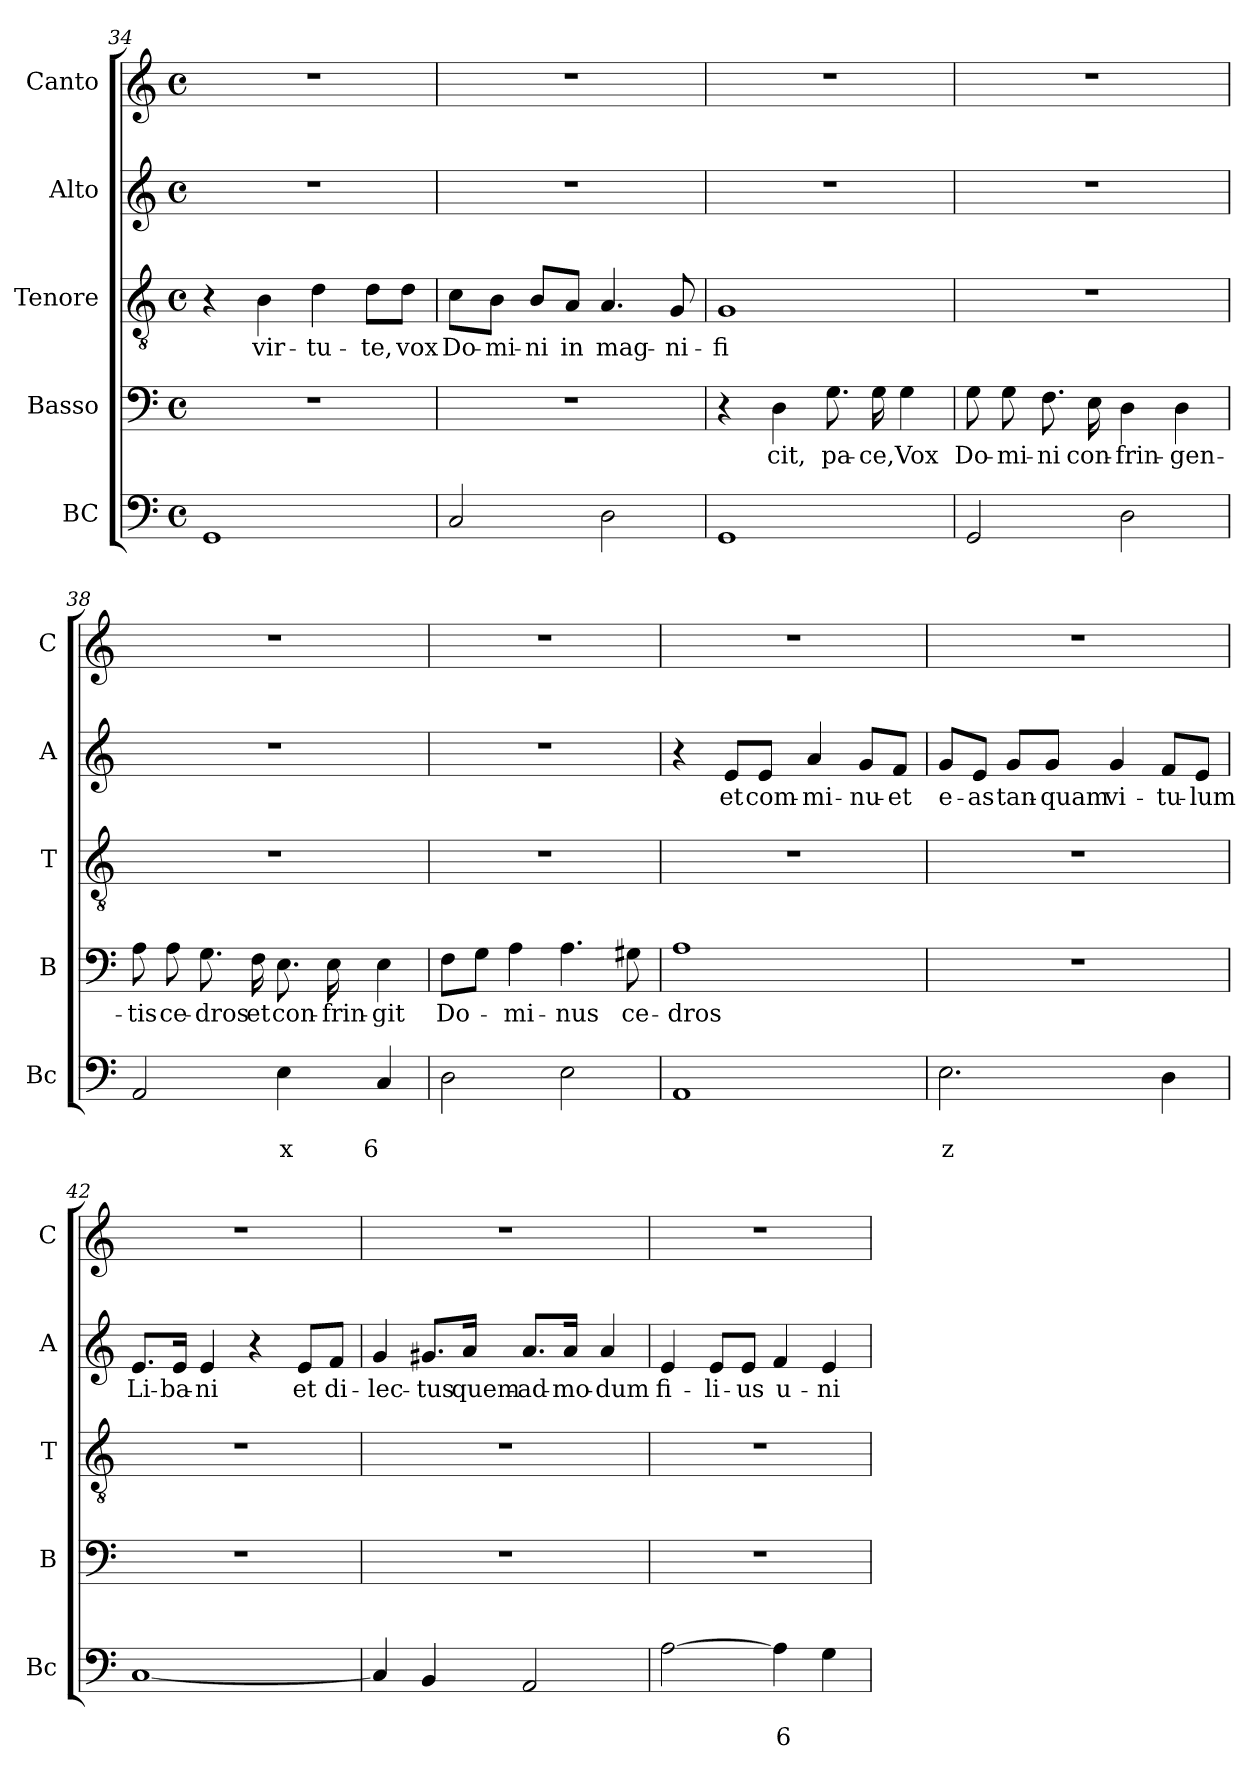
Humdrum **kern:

**kern	**text	**text	**kern	**text	**kern	**text	**kern	**text	**kern
*part5	*part5	*part5	*part4	*part4	*part3	*part3	*part2	*part2	*part1
*staff5	*staff5	*staff5	*staff4	*staff4	*staff3	*staff3	*staff2	*staff2	*staff1
*I"BC	*	*	*I"Basso	*	*I"Tenore	*	*I"Alto	*	*I"Canto
*I'Bc	*	*	*I'B	*	*I'T	*	*I'A	*	*I'C
*clefF4	*	*	*clefF4	*	*clefGv2	*	*clefG2	*	*clefG2
*k[]	*	*	*k[]	*	*k[]	*	*k[]	*	*k[]
*C:	*	*	*C:	*	*C:	*	*C:	*	*C:
*M4/4	*	*	*M4/4	*	*M4/4	*	*M4/4	*	*M4/4
*met(c)	*	*	*met(c)	*	*met(c)	*	*met(c)	*	*met(c)
=34	=34	=34	=34	=34	=34	=34	=34	=34	=34
1GG	.	.	1r	.	4r	.	1r	.	1r
!	!	!	!	!	!	!LO:LY:b	!	!	!
.	.	.	.	.	4B\	vir-	.	.	.
!	!	!	!	!	!	!LO:LY:b	!	!	!
.	.	.	.	.	4d\	-tu-	.	.	.
!	!	!	!	!	!	!LO:LY:b	!	!	!
.	.	.	.	.	8d\L	-te,	.	.	.
!	!	!	!	!	!	!LO:LY:b	!	!	!
.	.	.	.	.	8d\J	vox	.	.	.
!!LO:LB:g=z
=35	=35	=35	=35	=35	=35	=35	=35	=35	=35
!	!	!	!	!	!	!LO:LY:b	!	!	!
2C/	.	.	1r	.	8c\L	Do-	1r	.	1r
!	!	!	!	!	!	!LO:LY:b	!	!	!
.	.	.	.	.	8B\J	-mi-	.	.	.
!	!	!	!	!	!	!LO:LY:b	!	!	!
.	.	.	.	.	8B/L	-ni	.	.	.
!	!	!	!	!	!	!LO:LY:b	!	!	!
.	.	.	.	.	8A/J	in	.	.	.
!	!	!	!	!	!	!LO:LY:b	!	!	!
2D\	.	.	.	.	4.A/	mag-	.	.	.
!	!	!	!	!	!	!LO:LY:b	!	!	!
.	.	.	.	.	8G/	-ni-	.	.	.
=36	=36	=36	=36	=36	=36	=36	=36	=36	=36
!	!	!	!	!	!	!LO:LY:b	!	!	!
1GG	.	.	4r	.	1G	-fi-	1r	.	1r
!	!	!	!	!LO:LY:b	!	!	!	!	!
.	.	.	4D\	cit,	.	.	.	.	.
!	!	!	!	!LO:LY:b	!	!	!	!	!
.	.	.	8.G\	pa-	.	.	.	.	.
!	!	!	!	!LO:LY:b	!	!	!	!	!
.	.	.	16G\	-ce,	.	.	.	.	.
!	!	!	!	!LO:LY:b	!	!	!	!	!
.	.	.	4G\	Vox	.	.	.	.	.
=37	=37	=37	=37	=37	=37	=37	=37	=37	=37
!	!	!	!	!LO:LY:b	!	!	!	!	!
2GG/	.	.	8G\	Do-	1r	.	1r	.	1r
!	!	!	!	!LO:LY:b	!	!	!	!	!
.	.	.	8G\	-mi-	.	.	.	.	.
!	!	!	!	!LO:LY:b	!	!	!	!	!
.	.	.	8.F\	-ni	.	.	.	.	.
!	!	!	!	!LO:LY:b	!	!	!	!	!
.	.	.	16E\	con-	.	.	.	.	.
!	!	!	!	!LO:LY:b	!	!	!	!	!
2D\	.	.	4D\	-frin-	.	.	.	.	.
!	!	!	!	!LO:LY:b	!	!	!	!	!
.	.	.	4D\	-gen-	.	.	.	.	.
=38	=38	=38	=38	=38	=38	=38	=38	=38	=38
!	!	!	!	!LO:LY:b	!	!	!	!	!
2AA/	.	.	8A\	-tis	1r	.	1r	.	1r
!	!	!	!	!LO:LY:b	!	!	!	!	!
.	.	.	8A\	ce-	.	.	.	.	.
!	!	!	!	!LO:LY:b	!	!	!	!	!
.	.	.	8.G\	-dros	.	.	.	.	.
!	!	!	!	!LO:LY:b	!	!	!	!	!
.	.	.	16F\	et	.	.	.	.	.
!	!	!LO:LY:b	!	!LO:LY:b	!	!	!	!	!
4E\	.	x	8.E\	con-	.	.	.	.	.
!	!	!	!	!LO:LY:b	!	!	!	!	!
.	.	.	16E\	-frin-	.	.	.	.	.
!	!	!LO:LY:b	!	!LO:LY:b	!	!	!	!	!
4C/	.	6	4E\	-git	.	.	.	.	.
=39	=39	=39	=39	=39	=39	=39	=39	=39	=39
!	!	!	!	!LO:LY:b	!	!	!	!	!
2D\	.	.	8F\L	Do-	1r	.	1r	.	1r
.	.	.	8G\J	.	.	.	.	.	.
!	!	!	!	!LO:LY:b	!	!	!	!	!
.	.	.	4A\	-mi-	.	.	.	.	.
!	!	!	!	!LO:LY:b	!	!	!	!	!
2E\	.	.	4.A\	-nus	.	.	.	.	.
!	!	!	!	!LO:LY:b	!	!	!	!	!
.	.	.	8G#X\	ce-	.	.	.	.	.
!!LO:LB:g=z
=40	=40	=40	=40	=40	=40	=40	=40	=40	=40
!	!	!	!	!LO:LY:b	!	!	!	!	!
1AA	.	.	1A	-dros	1r	.	4r	.	1r
!	!	!	!	!	!	!	!	!LO:LY:b	!
.	.	.	.	.	.	.	8e/L	et	.
!	!	!	!	!	!	!	!	!LO:LY:b	!
.	.	.	.	.	.	.	8e/J	com-	.
!	!	!	!	!	!	!	!	!LO:LY:b	!
.	.	.	.	.	.	.	4a/	-mi-	.
!	!	!	!	!	!	!	!	!LO:LY:b	!
.	.	.	.	.	.	.	8g/L	-nu-	.
!	!	!	!	!	!	!	!	!LO:LY:b	!
.	.	.	.	.	.	.	8f/J	-et	.
=41	=41	=41	=41	=41	=41	=41	=41	=41	=41
!	!	!LO:LY:b	!	!	!	!	!	!LO:LY:b	!
2.E\	.	z	1r	.	1r	.	8g/L	e-	1r
!	!	!	!	!	!	!	!	!LO:LY:b	!
.	.	.	.	.	.	.	8e/J	-as	.
!	!	!	!	!	!	!	!	!LO:LY:b	!
.	.	.	.	.	.	.	8g/L	tan-	.
!	!	!	!	!	!	!	!	!LO:LY:b	!
.	.	.	.	.	.	.	8g/J	-quam	.
!	!	!	!	!	!	!	!	!LO:LY:b	!
.	.	.	.	.	.	.	4g/	vi-	.
!	!	!	!	!	!	!	!	!LO:LY:b	!
4D\	.	.	.	.	.	.	8f/L	-tu-	.
!	!	!	!	!	!	!	!	!LO:LY:b	!
.	.	.	.	.	.	.	8e/J	-lum	.
=42	=42	=42	=42	=42	=42	=42	=42	=42	=42
!	!	!	!	!	!	!	!	!LO:LY:b	!
[1C	.	.	1r	.	1r	.	8.e/L	Li-	1r
!	!	!	!	!	!	!	!	!LO:LY:b	!
.	.	.	.	.	.	.	16e/Jk	-ba-	.
!	!	!	!	!	!	!	!	!LO:LY:b	!
.	.	.	.	.	.	.	4e/	-ni	.
.	.	.	.	.	.	.	4r	.	.
!	!	!	!	!	!	!	!	!LO:LY:b	!
.	.	.	.	.	.	.	8e/L	et	.
!	!	!	!	!	!	!	!	!LO:LY:b	!
.	.	.	.	.	.	.	8f/J	di-	.
=43	=43	=43	=43	=43	=43	=43	=43	=43	=43
!	!	!	!	!	!	!	!	!LO:LY:b	!
4C/]	.	.	1r	.	1r	.	4g/	-lec-	1r
!	!	!	!	!	!	!	!	!LO:LY:b	!
4BB/	.	.	.	.	.	.	8.g#X/L	-tus	.
!	!	!	!	!	!	!	!	!LO:LY:b	!
.	.	.	.	.	.	.	16a/Jk	quem-	.
!	!	!	!	!	!	!	!	!LO:LY:b	!
2AA/	.	.	.	.	.	.	8.a/L	-ad-	.
!	!	!	!	!	!	!	!	!LO:LY:b	!
.	.	.	.	.	.	.	16a/Jk	-mo-	.
!	!	!	!	!	!	!	!	!LO:LY:b	!
.	.	.	.	.	.	.	4a/	-dum	.
=44	=44	=44	=44	=44	=44	=44	=44	=44	=44
!	!	!	!	!	!	!	!	!LO:LY:b	!
[2A\	.	.	1r	.	1r	.	4e/	fi-	1r
!	!	!	!	!	!	!	!	!LO:LY:b	!
.	.	.	.	.	.	.	8e/L	-li-	.
!	!	!	!	!	!	!	!	!LO:LY:b	!
.	.	.	.	.	.	.	8e/J	-us	.
!	!	!LO:LY:b	!	!	!	!	!	!LO:LY:b	!
4A\]	.	6	.	.	.	.	4f/	u-	.
!	!	!	!	!	!	!	!	!LO:LY:b	!
4G\	.	.	.	.	.	.	4e/	-ni-	.
=	=	=	=	=	=	=	=	=	=
*-	*-	*-	*-	*-	*-	*-	*-	*-	*-
